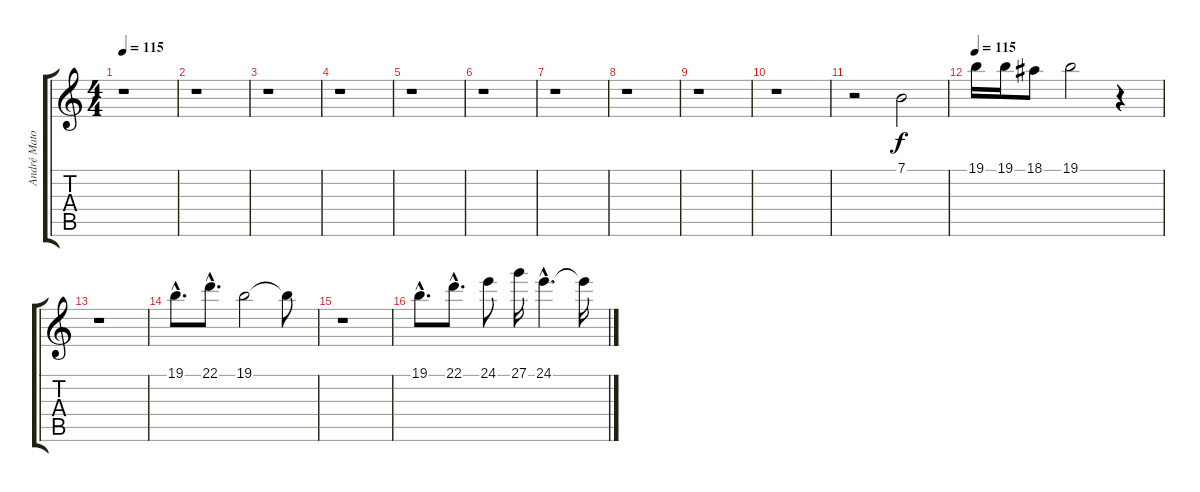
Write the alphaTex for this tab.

\track ("André Matos " "André Mato") {instrument lead6voice}
\staff {score tabs}
\tuning (E4 B3 G3 D3 A2 E2) {hide}
\ts (4 4)
\tempo 115
\clef g2
\ks c
r.1{dy f} |
r.1 |
r.1 |
r.1 |
r.1 |
r.1 |
r.1 |
r.1 |
r.1 |
r.1 |
r.2 7.1.2 |
\tempo 115
19.1.16 19.1.16 18.1.8 19.1.2 r.4 |
r.1 |
19.1{hac}.8{d} 22.1{hac}.8{d} 19.1.2 19.1{t}.8 |
r.1 |
19.1{hac}.8{d} 22.1{hac}.8{d} 24.1.8 27.1.16 24.1{hac}.4{d} 24.1{t}.16
